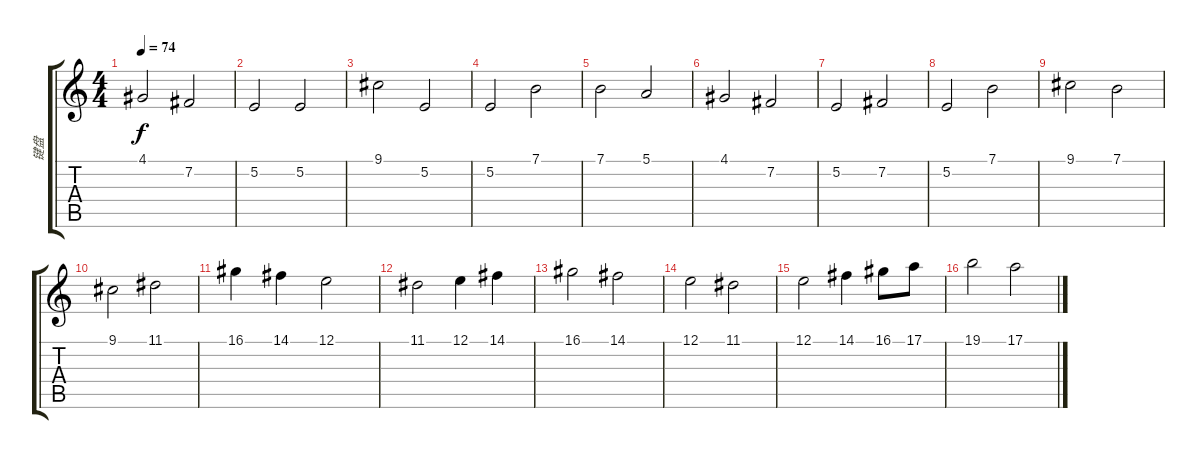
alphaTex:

\track ("键盘" "键盘") {instrument synthstrings1}
\staff {score tabs}
\tuning (E4 B3 G3 D3 A2 E2) {hide}
\ts (4 4)
\tempo 74
\clef g2
\ks c
4.1.2{dy f} 7.2.2 |
5.2.2 5.2.2 |
9.1.2 5.2.2 |
5.2.2 7.1.2 |
7.1.2 5.1.2 |
4.1.2 7.2.2 |
5.2.2 7.2.2 |
5.2.2 7.1.2 |
9.1.2 7.1.2 |
9.1.2 11.1.2 |
16.1.4 14.1.4 12.1.2 |
11.1.2 12.1.4 14.1.4 |
16.1.2 14.1.2 |
12.1.2 11.1.2 |
12.1.2 14.1.4 16.1.8 17.1.8 |
19.1.2 17.1.2
